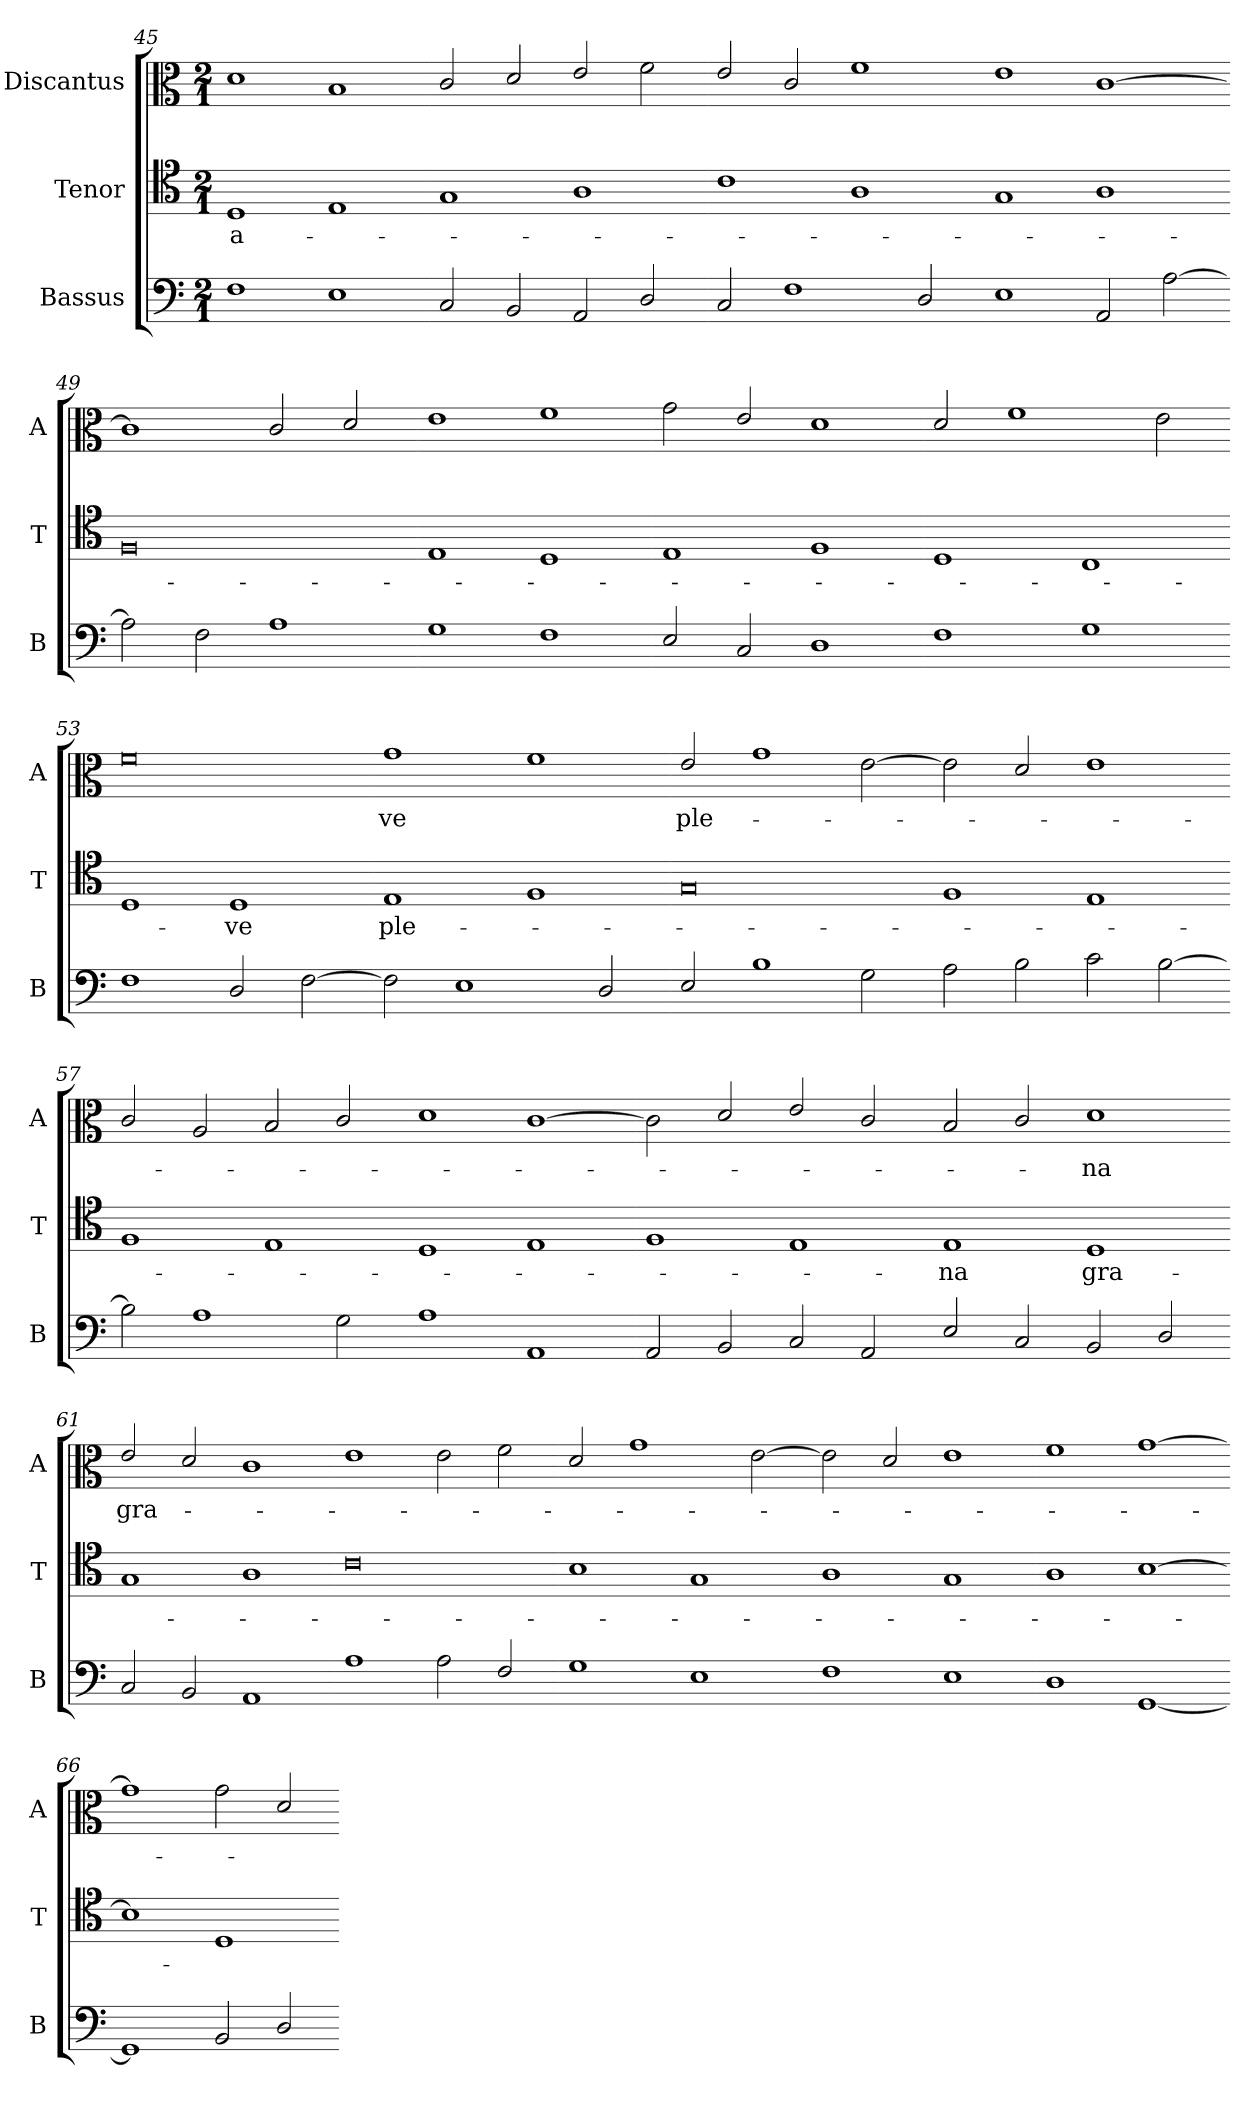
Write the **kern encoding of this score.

**kern	**kern	**text	**kern	**text
*part3	*part2	*part2	*part1	*part1
*staff3	*staff2	*staff2	*staff1	*staff1
*I"Bassus	*I"Tenor	*	*I"Discantus	*
*I'B	*I'T	*	*I'A	*
*clefF4	*clefC4	*	*clefC3	*
*k[]	*k[]	*	*k[]	*
*E:phr	*E:phr	*	*E:phr	*
*M2/1	*M2/1	*	*M2/1	*
=45	=45	=45	=45	=45
1F	1D	a-	1d	.
1E	1E	.	1B	.
=46-	=46-	=46-	=46-	=46-
2C/	1G	.	2c/	.
2BB/	.	.	2d/	.
2AA/	1A	.	2e/	.
2D/	.	.	2f\	.
=47-	=47-	=47-	=47-	=47-
2C/	1c	.	2e/	.
1F\	.	.	2c/	.
.	1A	.	1f	.
2D/	.	.	.	.
=48-	=48-	=48-	=48-	=48-
1E	1G	.	1e	.
2AA/	1A	.	[1c	.
[2A\	.	.	.	.
=49-	=49-	=49-	=49-	=49-
2A\]	0F	.	1c]	.
2F\	.	.	.	.
1A	.	.	2c/	.
.	.	.	2d/	.
=50-	=50-	=50-	=50-	=50-
1G	1E	.	1e	.
1F	1D	.	1f	.
=51-	=51-	=51-	=51-	=51-
2E/	1E	.	2g\	.
2C/	.	.	2e/	.
1D	1F	.	1d	.
=52-	=52-	=52-	=52-	=52-
1F	1D	.	2d/	.
.	.	.	1f\	.
1G	1C	.	.	.
.	.	.	2e\	.
=53-	=53-	=53-	=53-	=53-
1F	1D	.	0f	.
2D/	1D	-ve	.	.
[2F\	.	.	.	.
=54-	=54-	=54-	=54-	=54-
2F\]	1E	ple-	1g	-ve
1E\	.	.	.	.
.	1F	.	1f	.
2D/	.	.	.	.
=55-	=55-	=55-	=55-	=55-
2E/	0G	.	2e/	ple-
1B\	.	.	1g\	.
2G\	.	.	[2e\	.
=56-	=56-	=56-	=56-	=56-
2A\	1F	.	2e\]	.
2B\	.	.	2d/	.
2c\	1E	.	1e	.
[2B\	.	.	.	.
=57-	=57-	=57-	=57-	=57-
2B\]	1F	.	2c/	.
1A\	.	.	2A/	.
.	1E	.	2B/	.
2G\	.	.	2c/	.
=58-	=58-	=58-	=58-	=58-
1A	1D	.	1d	.
1AA	1E	.	[1c	.
=59-	=59-	=59-	=59-	=59-
2AA/	1F	.	2c]	.
2BB/	.	.	2d/	.
2C/	1E	.	2e/	.
2AA/	.	.	2c/	.
=60-	=60-	=60-	=60-	=60-
2E/	1E	-na	2B/	.
2C/	.	.	2c/	.
2BB/	1D	gra-	1d	-na
2D/	.	.	.	.
=61-	=61-	=61-	=61-	=61-
2C/	1G	.	2e/	gra-
2BB/	.	.	2d/	.
1AA	1A	.	1c	.
=62-	=62-	=62-	=62-	=62-
1A	0c	.	1e	.
2A\	.	.	2e\	.
2F/	.	.	2f\	.
=63-	=63-	=63-	=63-	=63-
1G	1B	.	2d/	.
.	.	.	1g\	.
1E	1G	.	.	.
.	.	.	[2e\	.
=64-	=64-	=64-	=64-	=64-
1F	1A	.	2e\]	.
.	.	.	2d/	.
1E	1G	.	1e	.
=65-	=65-	=65-	=65-	=65-
1D	1A	.	1f	.
[1GG	[1B	.	[1g	.
=66-	=66-	=66-	=66-	=66-
1GG]	1B]	.	1g]	.
2BB/	1D	.	2g\	.
2D/	.	.	2d/	.
=-	=-	=-	=-	=-
*-	*-	*-	*-	*-
